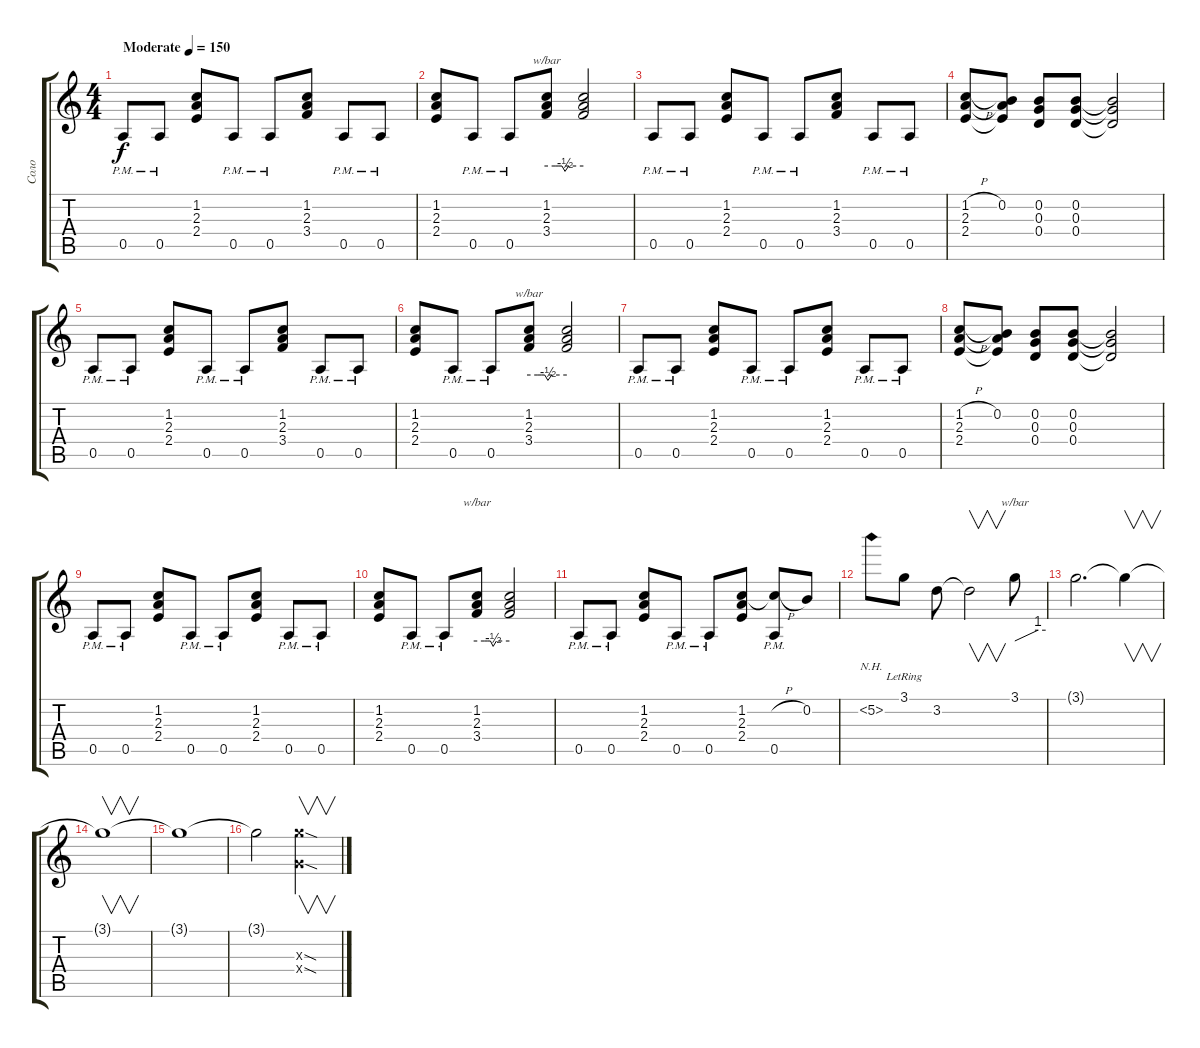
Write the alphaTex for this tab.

\track ("Соло" "Соло") {instrument distortionguitar}
\staff {score tabs}
\tuning (E4 B3 G3 D3 A2 E2) {hide}
\ts (4 4)
\tempo (150 "Moderate")
\clef g2
\ks c
0.5{pm}.8{dy f instrument distortionguitar} 0.5{pm}.8 (1.2 2.3 2.4).8 0.5{pm}.8 0.5{pm}.8 (1.2 2.3 3.4).8 0.5{pm}.8 0.5{pm}.8 |
(1.2 2.3 2.4).8 0.5{pm}.8 0.5{pm}.8 (1.2 2.3 3.4).8{tbe (custom default 0 0 14 0 20 0 25 0 30 -2 36 0 60 0)} (1.2{t} 2.3{t} 3.4{t}).2 |
0.5{pm}.8 0.5{pm}.8 (1.2 2.3 2.4).8 0.5{pm}.8 0.5{pm}.8 (1.2 2.3 3.4).8 0.5{pm}.8 0.5{pm}.8 |
(1.2{h} 2.3 2.4).8 (0.2 2.3{t} 2.4{t}).8 (0.2 0.3 0.4).8 (0.2 0.3 0.4).8 (0.2{t} 0.3{t} 0.4{t}).2 |
0.5{pm}.8 0.5{pm}.8 (1.2 2.3 2.4).8 0.5{pm}.8 0.5{pm}.8 (1.2 2.3 3.4).8 0.5{pm}.8 0.5{pm}.8 |
(1.2 2.3 2.4).8 0.5{pm}.8 0.5{pm}.8 (1.2 2.3 3.4).8{tbe (custom default 0 0 14 0 20 0 25 0 30 -2 36 0 60 0)} (1.2{t} 2.3{t} 3.4{t}).2 |
0.5{pm}.8 0.5{pm}.8 (1.2 2.3 2.4).8 0.5{pm}.8 0.5{pm}.8 (1.2 2.3 2.4).8 0.5{pm}.8 0.5{pm}.8 |
(1.2{h} 2.3 2.4).8 (0.2 2.3{t} 2.4{t}).8 (0.2 0.3 0.4).8 (0.2 0.3 0.4).8 (0.2{t} 0.3{t} 0.4{t}).2 |
0.5{pm}.8 0.5{pm}.8 (1.2 2.3 2.4).8 0.5{pm}.8 0.5{pm}.8 (1.2 2.3 2.4).8 0.5{pm}.8 0.5{pm}.8 |
(1.2 2.3 2.4).8 0.5{pm}.8 0.5{pm}.8 (1.2 2.3 3.4).8{tbe (custom default 0 0 14 0 20 0 25 0 30 -2 36 0 60 0)} (1.2{t} 2.3{t} 3.4{t}).2 |
0.5{pm}.8 0.5{pm}.8 (1.2 2.3 2.4).8 0.5{pm}.8 0.5{pm}.8 (1.2 2.3 2.4).8 (1.2{h t} 0.5{pm}).8 0.2.8 |
5.2{nh}.8 3.1{lr}.8 3.2.8 3.2{t}.2{v} 3.1.8{tbe (custom default 0 0 45 4 60 4)} |
3.1{t}.2{d} 3.1{t}.4{v} |
3.1{t}.1{v} |
3.1{t}.1 |
3.1{t}.2 (0.3{sod x} 17.4{sod x}).2{v}
